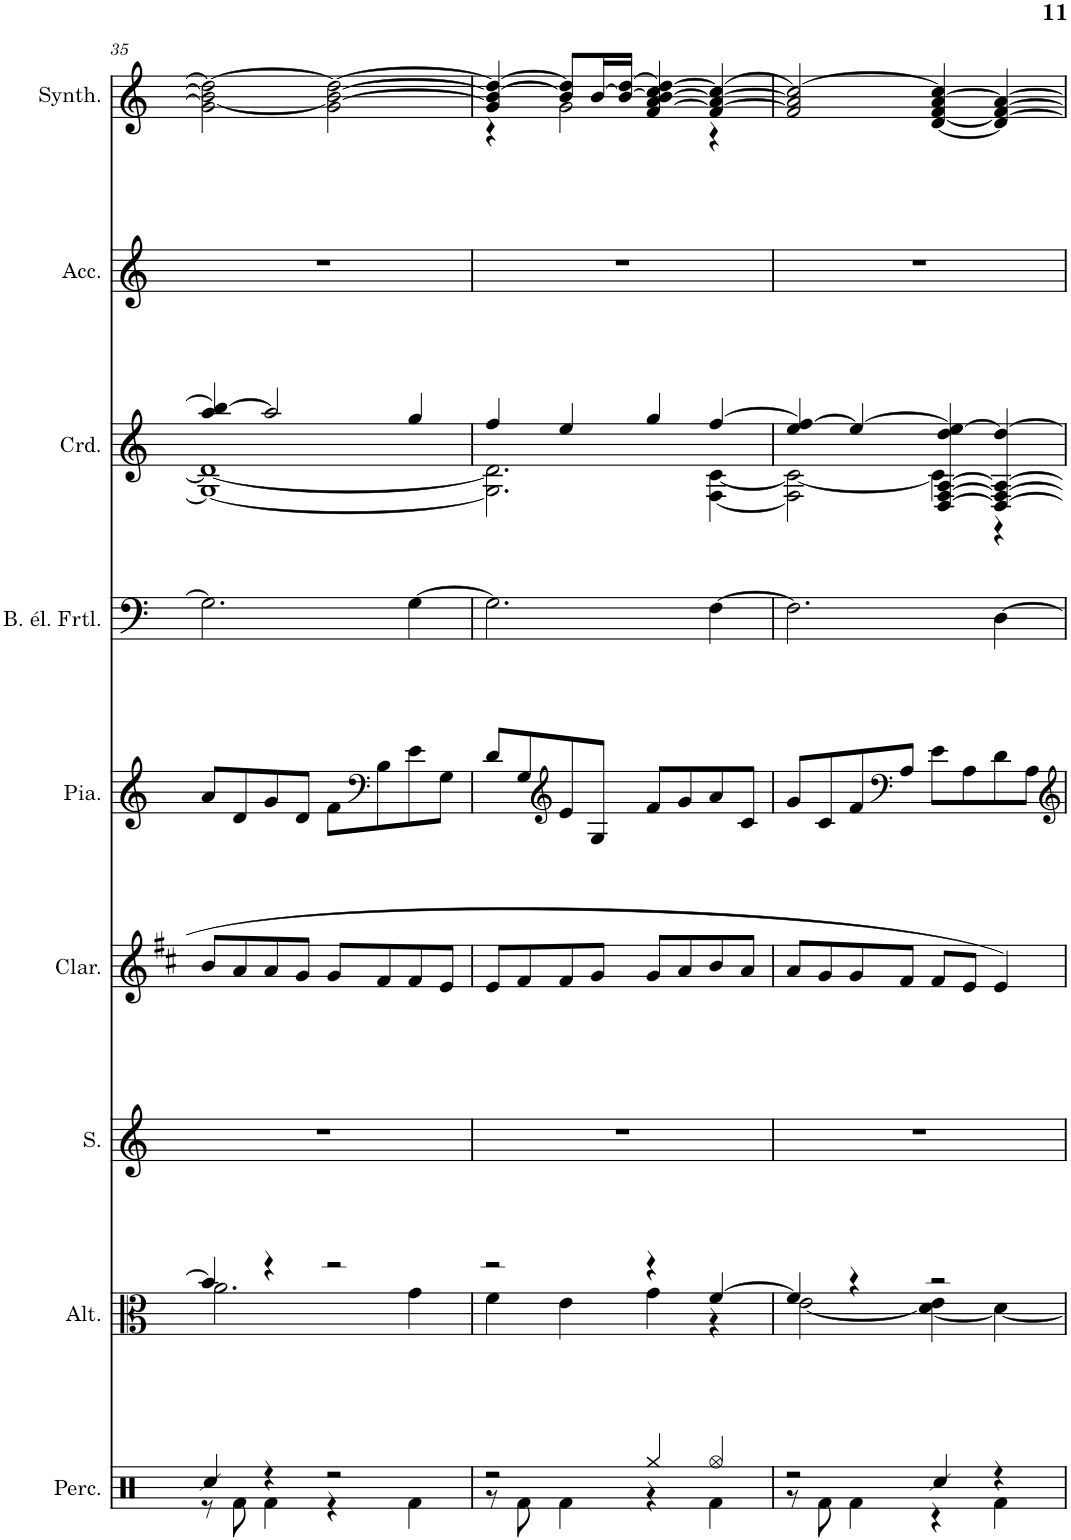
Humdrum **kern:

**kern	**kern	**kern	**kern	**kern	**kern	**kern	**kern	**kern
*part9	*part8	*part7	*part6	*part5	*part4	*part3	*part2	*part1
*staff9	*staff8	*staff7	*staff6	*staff5	*staff4	*staff3	*staff2	*staff1
*I"Percussions General MIDI, Drums	*I"Altos (section)	*I"Soprano	*I"Clarinette	*I"Piano	*I"Basse électrique sans frettes	*I"Cordes	*I"Accordéon	*I"Synthétiseur Pad
*I'Perc.	*I'Alt.	*I'S.	*I'Clar.	*I'Pia.	*	*I'Crd.	*I'Acc.	*I'Synth.
!!LO:PB:g=z
*clefX	*clefC3	*clefG2	*clefG2	*clefG2	*clefF4	*clefG2	*clefG2	*clefG2
*	*	*	*Trd1c2	*	*Trd7c12	*	*	*
*k[]	*k[]	*k[]	*k[f#c#]	*k[]	*k[]	*k[]	*k[]	*k[]
*M4/4	*M4/4	*M4/4	*M4/4	*M4/4	*M4/4	*M4/4	*M4/4	*M4/4
=35	=35	=35	=35	=35	=35	=35	=35	=35
*^	*^	*	*	*	*	*^	*	*
4Rcc/	8r	4b/]	2.a\	1r	8b/L	8a/L	2.G\]	[4aa/ 4bb/]	1G_ 1d_	1r	2g\] 2b\_ 2dd\_
.	8Rf\	.	.	.	8a/	8d/	.	.	.	.	.
4r	4Rf\	4r	.	.	8a/	8g/	.	2aa/]	.	.	.
.	.	.	.	.	8g/J	8d/J	.	.	.	.	.
2r	4r	2r	.	.	8g/L	8f\L	.	.	.	.	[2g\ 2b\_ 2dd\_
*	*	*	*	*	*	*clefF4	*	*	*	*	*
.	.	.	.	.	8f#/	8B\	.	.	.	.	.
.	4Rf\	.	4g\	.	8f#/	8e\	[4G\	4gg/	.	.	.
.	.	.	.	.	8e/J	8G\J	.	.	.	.	.
=36	=36	=36	=36	=36	=36	=36	=36	=36	=36	=36	=36
*	*	*	*	*	*	*	*	*	*	*	*^
2r	8r	2r	4f\	1r	8e/L	8d/L	2.G\]	4ff/	2.G\] 2.d\]	1r	4g/] 4b/_ 4dd/_	4r
.	8Rf\	.	.	.	8f#/	8G/	.	.	.	.	.	.
*	*	*	*	*	*	*clefG2	*	*	*	*	*	*
.	4Rf\	.	4e\	.	8f#/	8e/	.	4ee/	.	.	8b/] 8dd/]L	2g\
.	.	.	.	.	8g/J	8G/J	.	.	.	.	[16b/L	.
.	.	.	.	.	.	.	.	.	.	.	16b/_ [16dd/JJ	.
4Rgg/	4r	4r	4g\	.	8g/L	8f/L	.	4gg/	.	.	[4f/ [4a/ 4b/] [4cc/ 4dd/]	.
.	.	.	.	.	8a/	8g/	.	.	.	.	.	.
4Rgg/	4Rf\	[4f/	4r	.	8b/	8a/	[4F\	[4ff/	[4F\ [4c\	.	4f/_ 4a/_ 4cc/_	4r
.	.	.	.	.	8a/J	8c/J	.	.	.	.	.	.
*	*	*	*	*	*	*	*	*	*	*	*v	*v
=37	=37	=37	=37	=37	=37	=37	=37	=37	=37	=37	=37
2r	8r	4f/]	[2e\	1r	8a/L	8g/L	2.F\]	[4ee/ 4ff/]	2F\] 2c\_	1r	2f/] 2a/] 2cc/_
.	8Rf\	.	.	.	8g/	8c/	.	.	.	.	.
.	4Rf\	4r	.	.	8g/	8f/	.	4ee/_	.	.	.
*	*	*	*	*	*	*clefF4	*	*	*	*	*
.	.	.	.	.	8f#/J	8A/J	.	.	.	.	.
4Rcc/	4r	2r	[4d\ 4e\]	.	8f#/L	8e\L	.	[4D/ [4F/ [4A/ [4dd/ 4ee/]	4c\]	.	[4d/ [4f/ [4a/ 4cc/]
.	.	.	.	.	8e/J	8A\	.	.	.	.	.
4r	4Rf\	.	4d\_	.	4e/	8d\	[4D\	4D/_ 4F/_ 4A/_ 4dd/_	4r	.	4d/_ 4f/_ 4a/_
.	.	.	.	.	.	8A\J	.	.	.	.	.
*v	*v	*	*	*	*	*	*	*v	*v	*	*
*	*v	*v	*	*	*	*	*	*	*
=	=	=	=	=	=	=	=	=
*-	*-	*-	*-	*-	*-	*-	*-	*-
